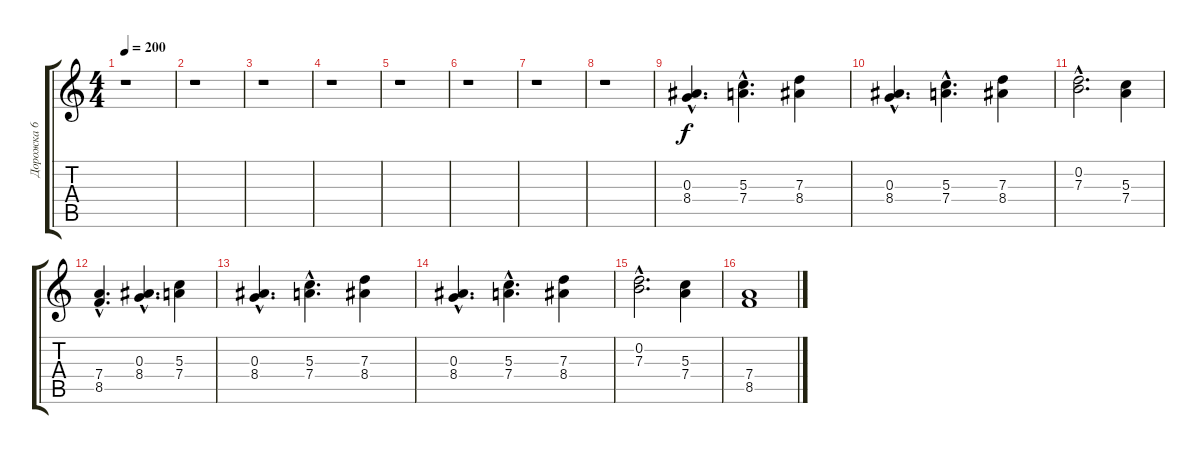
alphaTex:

\track ("Дорожка 6" "Дорожка 6") {instrument overdrivenguitar}
\staff {score tabs}
\tuning (E4 B3 G3 D3 A2 E2) {hide}
\ts (4 4)
\tempo 200
\clef g2
\ks c
r.1{dy f} |
r.1 |
r.1 |
r.1 |
r.1 |
r.1 |
r.1 |
r.1 |
(0.3{hac} 8.4{hac}).4{d} (5.3{hac} 7.4{hac}).4{d} (7.3 8.4).4 |
(0.3{hac} 8.4{hac}).4{d} (5.3{hac} 7.4{hac}).4{d} (7.3 8.4).4 |
(0.2{hac} 7.3{hac}).2{d} (5.3 7.4).4 |
(7.4{hac} 8.5{hac}).4{d} (0.3{hac} 8.4{hac}).4{d} (5.3 7.4).4 |
(0.3{hac} 8.4{hac}).4{d} (5.3{hac} 7.4{hac}).4{d} (7.3 8.4).4 |
(0.3{hac} 8.4{hac}).4{d} (5.3{hac} 7.4{hac}).4{d} (7.3 8.4).4 |
(0.2{hac} 7.3{hac}).2{d} (5.3 7.4).4 |
(7.4 8.5).1
